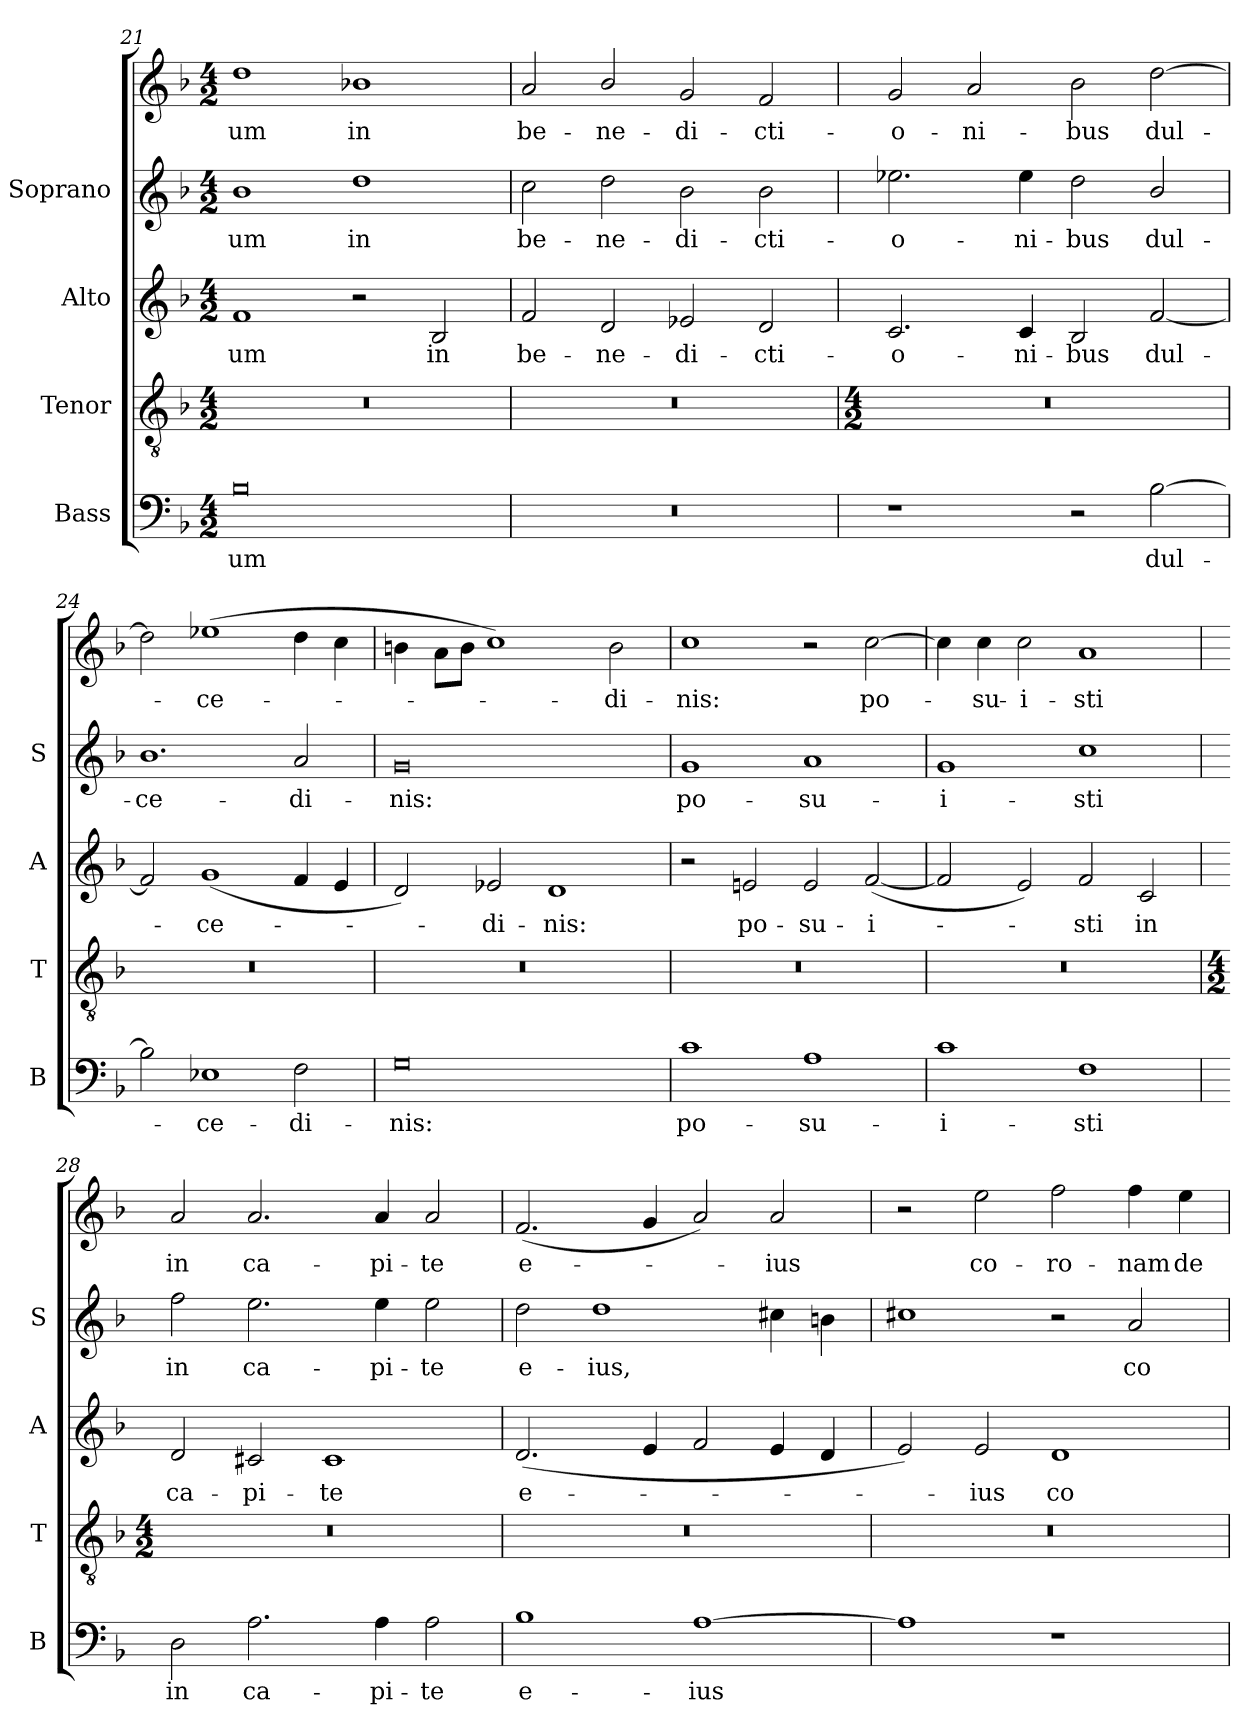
**kern	**text	**kern	**kern	**text	**kern	**text	**kern	**text
*part4	*part4	*part3	*part2	*part2	*part1	*part1	*part1	*part1
*staff5	*staff5	*staff4	*staff3	*staff3	*staff2	*staff2	*staff1	*staff1
*I"Bass	*	*I"Tenor	*I"Alto	*	*I"Soprano	*	*	*
*I'B	*	*I'T	*I'A	*	*I'S	*	*	*
*clefF4	*	*clefGv2	*clefG2	*	*clefG2	*	*clefG2	*
*k[b-]	*	*k[b-]	*k[b-]	*	*k[b-]	*	*k[b-]	*
*F:	*	*F:	*F:	*	*F:	*	*F:	*
*M4/2	*	*M4/2	*M4/2	*	*M4/2	*	*M4/2	*
=21	=21	=21	=21	=21	=21	=21	=21	=21
!	!LO:LY:b	!	!	!LO:LY:b	!	!LO:LY:b	!	!LO:LY:b
0B-	-um	0r	1f	-um	1b-	um	1dd	-um
!	!	!	!	!	!	!LO:LY:b	!	!LO:LY:b
.	.	.	2r	.	1dd	in	1b-X	in
!	!	!	!	!LO:LY:b	!	!	!	!
.	.	.	2B-	in	.	.	.	.
=22	=22	=22	=22	=22	=22	=22	=22	=22
!	!	!	!	!LO:LY:b	!	!LO:LY:b	!	!LO:LY:b
0r	.	0r	2f	be-	2cc	-be-	2a	be-
!	!	!	!	!LO:LY:b	!	!LO:LY:b	!	!LO:LY:b
.	.	.	2d	-ne-	2dd	-ne-	2b-/	-ne-
!	!	!	!	!LO:LY:b	!	!LO:LY:b	!	!LO:LY:b
.	.	.	2e-X	-di-	2b-	-di-	2g	-di-
!	!	!	!	!LO:LY:b	!	!LO:LY:b	!	!LO:LY:b
.	.	.	2d	-cti-	2b-	-cti-	2f	-cti-
!!LO:LB:g=z
=23	=23	=23	=23	=23	=23	=23	=23	=23
*	*	*M4/2	*	*	*	*	*	*
!	!	!	!	!LO:LY:b	!	!LO:LY:b	!	!LO:LY:b
1r	.	0r	2.c	-o-	2.ee-X	o-	2g	-o-
!	!	!	!	!	!	!	!	!LO:LY:b
.	.	.	.	.	.	.	2a	-ni-
!	!	!	!	!LO:LY:b	!	!LO:LY:b	!	!
.	.	.	4c	-ni-	4ee-	-ni-	.	.
!	!	!	!	!LO:LY:b	!	!LO:LY:b	!	!LO:LY:b
2r	.	.	2B-	-bus	2dd	-bus	2b-	-bus
!	!LO:LY:b	!	!	!LO:LY:b	!	!LO:LY:b	!	!LO:LY:b
[2B-	dul-	.	[2f	dul-	2b-/	dul-	[2dd	dul-
=24	=24	=24	=24	=24	=24	=24	=24	=24
!	!	!	!	!	!	!LO:LY:b	!	!
2B-]	.	0r	2f]	.	1.b-	ce-	2dd]	.
!	!LO:LY:b	!	!	!LO:LY:b	!	!	!	!LO:LY:b
1E-X	ce-	.	(<1g	ce-	.	.	(>1ee-X	-ce-
!	!LO:LY:b	!	!	!	!	!LO:LY:b	!	!
2F	-di-	.	4f	.	2a	-di-	4dd	.
.	.	.	4e	.	.	.	4cc	.
=25	=25	=25	=25	=25	=25	=25	=25	=25
!	!LO:LY:b	!	!	!	!	!LO:LY:b	!	!
0G	-nis:	0r	2d)	.	0g	-nis:	4bn	.
.	.	.	.	.	.	.	8a\L	.
.	.	.	.	.	.	.	8bJ	.
!	!	!	!	!LO:LY:b	!	!	!	!
.	.	.	2e-X	di-	.	.	1cc)	.
!	!	!	!	!LO:LY:b	!	!	!	!
.	.	.	1d	-nis:	.	.	.	.
!	!	!	!	!	!	!	!	!LO:LY:b
.	.	.	.	.	.	.	2b	-di-
=26	=26	=26	=26	=26	=26	=26	=26	=26
!	!LO:LY:b	!	!	!	!	!LO:LY:b	!	!LO:LY:b
1c	po-	0r	2r	.	1g	po-	1cc	nis:
!	!	!	!	!LO:LY:b	!	!	!	!
.	.	.	2en	po-	.	.	.	.
!	!LO:LY:b	!	!	!LO:LY:b	!	!LO:LY:b	!	!
1A	-su-	.	2e	-su-	1a	-su-	2r	.
!	!	!	!	!LO:LY:b	!	!	!	!LO:LY:b
.	.	.	(<[2f	-i-	.	.	[2cc	po-
=27	=27	=27	=27	=27	=27	=27	=27	=27
!	!LO:LY:b	!	!	!	!	!LO:LY:b	!	!
1c	-i-	0r	2f]	.	1g	i-	4cc]	.
!	!	!	!	!	!	!	!	!LO:LY:b
.	.	.	.	.	.	.	4cc	-su-
!	!	!	!	!	!	!	!	!LO:LY:b
.	.	.	2e)	.	.	.	2cc	-i-
!	!LO:LY:b	!	!	!LO:LY:b	!	!LO:LY:b	!	!LO:LY:b
1F	-sti	.	2f	sti	1cc	-sti	1a	-sti
!	!	!	!	!LO:LY:b	!	!	!	!
.	.	.	2c	in	.	.	.	.
!!LO:LB:g=z
=28	=28	=28	=28	=28	=28	=28	=28	=28
*	*	*M4/2	*	*	*	*	*	*
!	!LO:LY:b	!	!	!LO:LY:b	!	!LO:LY:b	!	!LO:LY:b
2D	in	0r	2d	ca-	2ff	in	2a	in
!	!LO:LY:b	!	!	!LO:LY:b	!	!LO:LY:b	!	!LO:LY:b
2.A	ca-	.	2c#X	-pi-	2.ee	ca-	2.a	ca-
!	!	!	!	!LO:LY:b	!	!	!	!
.	.	.	1c#	-te	.	.	.	.
!	!LO:LY:b	!	!	!	!	!LO:LY:b	!	!LO:LY:b
4A	-pi-	.	.	.	4ee	-pi-	4a	-pi-
!	!LO:LY:b	!	!	!	!	!LO:LY:b	!	!LO:LY:b
2A	-te	.	.	.	2ee	-te	2a	-te
=29	=29	=29	=29	=29	=29	=29	=29	=29
!	!LO:LY:b	!	!	!LO:LY:b	!	!LO:LY:b	!	!LO:LY:b
1B-	e-	0r	(<2.d	e-	2dd	e-	(<2.f	e-
!	!	!	!	!	!	!LO:LY:b	!	!
.	.	.	.	.	1dd	-ius,	.	.
.	.	.	4e	.	.	.	4g	.
!	!LO:LY:b	!	!	!	!	!	!	!
[1A	-ius	.	2f	.	.	.	2a)	.
!	!	!	!	!	!	!	!	!LO:LY:b
.	.	.	4e	.	4cc#X	.	2a	ius
.	.	.	4d	.	4bn	.	.	.
=30	=30	=30	=30	=30	=30	=30	=30	=30
1A]	.	0r	2e)	.	1cc#X	.	2r	.
!	!	!	!	!LO:LY:b	!	!	!	!LO:LY:b
.	.	.	2e	ius	.	.	2ee	co-
!	!	!	!	!LO:LY:b	!	!	!	!LO:LY:b
1r	.	.	1d	co-	2r	.	2ff	-ro-
!	!	!	!	!	!	!LO:LY:b	!	!LO:LY:b
.	.	.	.	.	2a	co-	4ff	-nam
!	!	!	!	!	!	!	!	!LO:LY:b
.	.	.	.	.	.	.	4ee	de
=	=	=	=	=	=	=	=	=
*-	*-	*-	*-	*-	*-	*-	*-	*-
